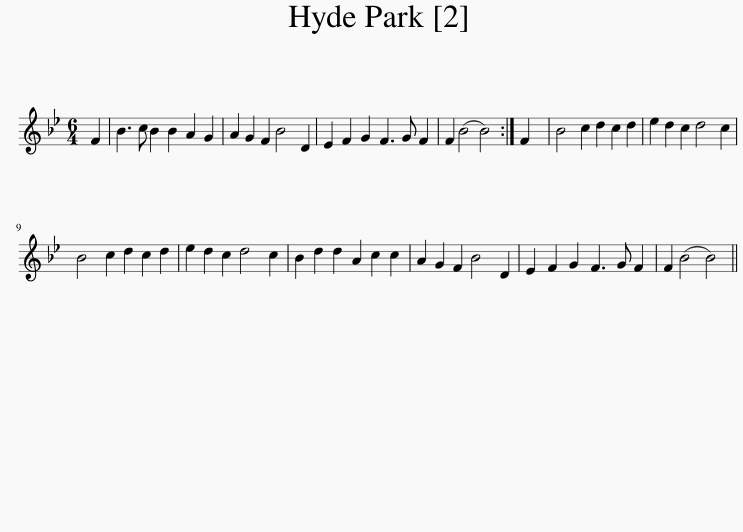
X:1
L:1/8
M:6/4
I:linebreak $
K:Bb
V:1 treble
V:1
 F2 | B3 c B2 B2 A2 G2 | A2 G2 F2 B4 D2 | E2 F2 G2 F3 G F2 | F2 (B4 B4) :| %5
 F2 | B4 c2 d2 c2 d2 | e2 d2 c2 d4 c2 |$ B4 c2 d2 c2 d2 | e2 d2 c2 d4 c2 | %10
 B2 d2 d2 A2 c2 c2 | A2 G2 F2 B4 D2 | E2 F2 G2 F3 G F2 | F2 (B4 B4) || %14
